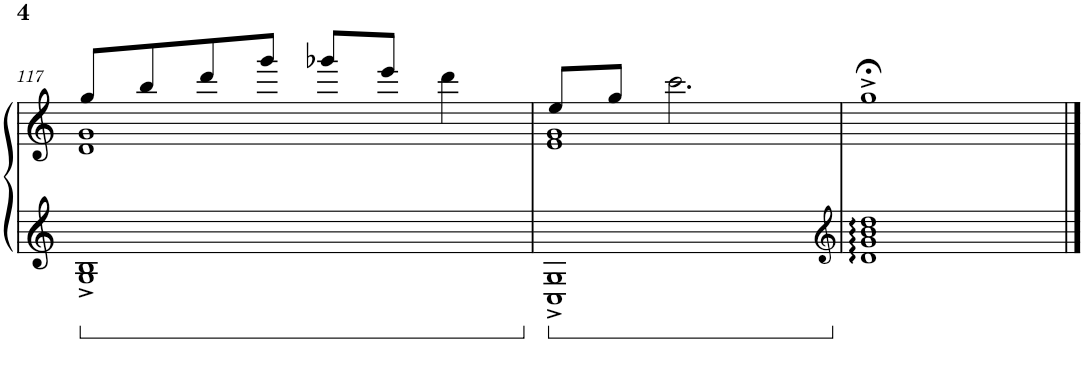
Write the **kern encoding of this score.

**kern	**kern
*part1	*part1
*staff2	*staff1
*I"Piano	*
*I'Pno.	*
!!LO:PB:g=z
*clefG2	*clefG2
*k[]	*k[]
*M4/4	*M4/4
=117	=117
*	*^
1G^ 1B^	1d 1g	8gg/L
.	.	8bb/
.	.	8ddd/
.	.	8ggg/J
.	.	8ggg-X/L
.	.	8eee/J
.	.	4ddd\
=118	=118	=118
1C^ 1G^	1e 1g	8ee/L
.	.	8gg/J
.	.	2.ccc\
*	*v	*v
=119	=119
*clefG2	*
1d 1g 1b 1dd	1gg;<^
==	==
*-	*-
